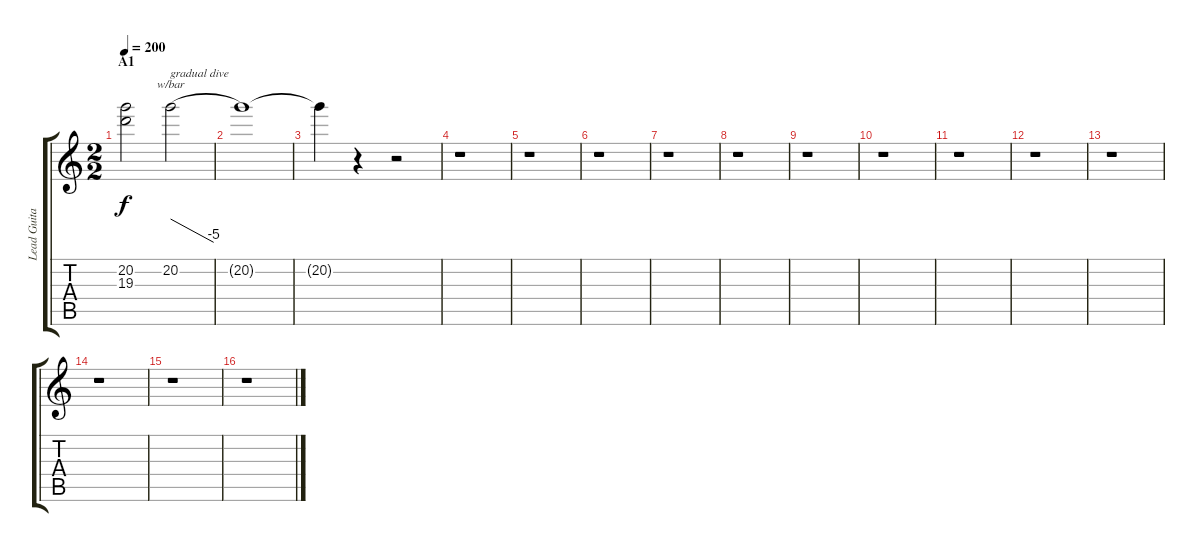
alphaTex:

\track ("Lead Guitar" "Lead Guita") {instrument distortionguitar}
\staff {score tabs}
\tuning (E4 B3 G3 D3 A2 E2) {hide}
\ts (2 2)
\section ("" "A1")
\tempo 200
\clef g2
\ks c
(20.2{t} 19.3{t}).2{dy f} 20.2.2{tbe (dive default 0 0 60 -20) txt "gradual dive"} |
20.2{t}.1 |
20.2{t}.4 r.4 r.2 |
r.1 |
r.1 |
r.1 |
r.1 |
r.1 |
r.1 |
r.1 |
r.1 |
r.1 |
r.1 |
r.1 |
r.1 |
r.1
